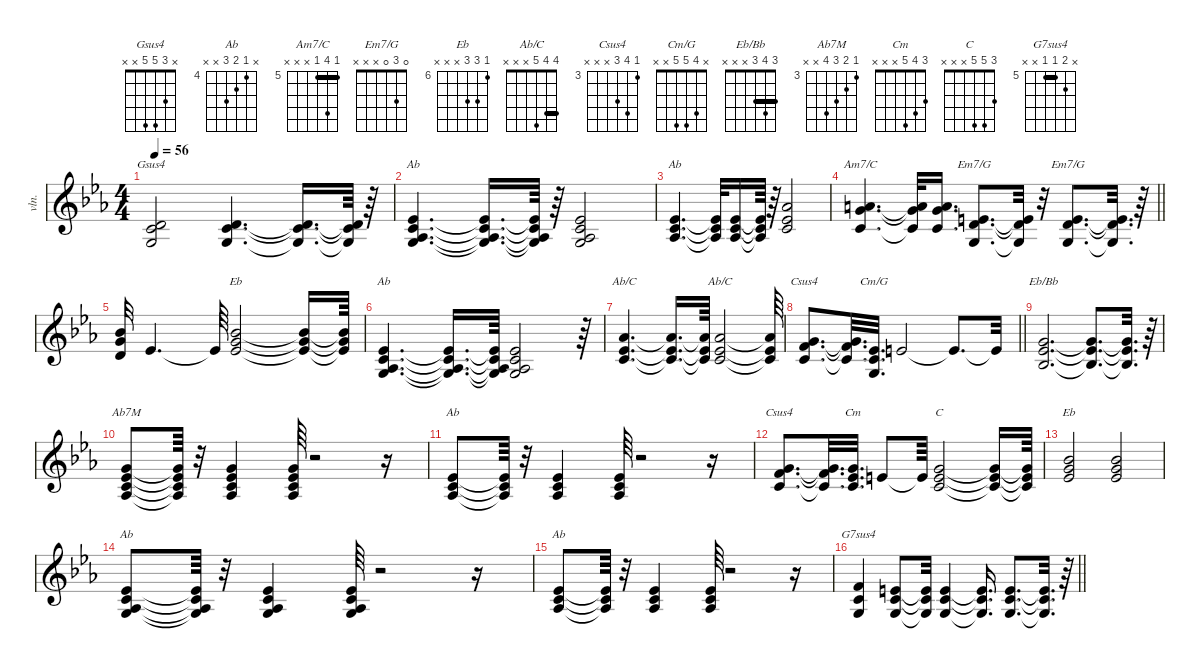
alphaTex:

\defaultSystemsLayout 4
\hideDynamics
\bracketExtendMode nobrackets
\otherSystemsTrackNameOrientation horizontal
\track ("Rock Organ" "vln.") {defaultSystemsLayout 4 solo instrument synthstrings1}
\staff {score}
\tuning (E4 B3 G3 D3 A2 E2)
\chord ("Gsus4" x 3 5 5 x x) {showfingering false}
\chord ("Ab" 4 4 5 6 6 4) {firstfret 4 barre (4 4)}
\chord ("Ab" x x x 13 15 16) {firstfret 13 showfingering false}
\chord ("Am7/C" 5 8 5 x x x) {firstfret 5 showfingering false barre 5}
\chord ("Em7/G" 0 3 0 x x x) {showfingering false}
\chord ("Eb" 6 8 8 x x x) {firstfret 6 showfingering false}
\chord ("Ab" 4 4 5 6 6 4) {firstfret 4 showfingering false barre (4 4)}
\chord ("Ab/C" x x 13 13 15 x) {firstfret 13 showfingering false barre 13}
\chord ("Ab/C" 4 4 5 x x x) {showfingering false barre 4}
\chord ("Csus4" 3 6 5 x x x) {firstfret 3 showfingering false}
\chord ("Cm/G" x 4 5 5 x x) {showfingering false}
\chord ("Eb/Bb" 3 4 3 x x x) {showfingering false barre 3}
\chord ("Ab7M" 3 4 5 6 x x) {firstfret 3 showfingering false}
\chord ("Ab" x 4 5 6 x x) {firstfret 4 showfingering false}
\chord ("Cm" 3 4 5 x x x) {showfingering false}
\chord ("C" 3 5 5 x x x) {showfingering false}
\chord ("G7sus4" x 6 5 5 x x) {firstfret 5 showfingering false barre 5}
\ts (4 4)
\beaming (8 2 2 2 2)
\tempo 56
\clef g2
\ks cminor
(3.2{acc forcenatural} 5.3{acc forcenatural} 5.4{acc forcenatural}).2{ch "Gsus4" dy f instrument synthstrings1 beam Up} (3.2{acc forcenatural} 5.3{acc forcenatural} 5.4{acc forcenatural}).4{d beam Up} (3.2{t acc forcenatural} 5.3{t acc forcenatural} 5.4{t acc forcenatural}).16{d beam Up} (3.2{t acc forcenatural} 5.3{t acc forcenatural} 5.4{t acc forcenatural}).64{beam Up} r.64{beam Up} |
(0.3{acc forcenatural} 13.4{acc b} 15.5{acc forcenatural} 16.6{acc b}).4{d ch "Ab" beam Up} (0.3{t acc forcenatural} 13.4{t acc b} 15.5{t acc forcenatural} 16.6{t acc b}).16{d beam Up} (0.3{t acc forcenatural} 13.4{t acc b} 15.5{t acc forcenatural} 16.6{t acc b}).64{beam Up} r.64{beam Up} (0.3{acc forcenatural} 13.4{acc b} 15.5{acc forcenatural} 16.6{acc b}).2{beam Up} |
(13.4{acc b} 15.5{acc forcenatural} 16.6{acc b}).4{d ch "Ab" beam Up} (13.4{t acc b} 15.5{t acc forcenatural} 16.6{t acc b}).32{beam Up} (4.2{acc b} 5.3{acc forcenatural} 6.4{acc b}).16{beam Up} (4.2{t acc b} 5.3{t acc forcenatural} 6.4{t acc b}).64{beam Up} r.64{beam Up} (4.1{acc b} 4.2{acc b} 5.3{acc forcenatural}).2{beam Up} |
\barLineRight lightlight
(5.1{acc forcenatural} 8.2{acc forcenatural} 5.3{acc forcenatural}).4{d ch "Am7/C" beam Up} (5.1{t acc forcenatural} 8.2{t acc forcenatural} 5.3{t acc forcenatural}).32{beam Up} (5.1{acc forcenatural} 8.2{acc forcenatural} 5.3{acc forcenatural}).16{d beam Up} (0.1{acc forcenatural} 3.2{acc forcenatural} 0.3{acc forcenatural}).8{d ch "Em7/G" beam Up} (0.1{t acc forcenatural} 3.2{t acc forcenatural} 0.3{t acc forcenatural}).32{beam Up} r.32{beam Up} (0.1{acc forcenatural} 3.2{acc forcenatural} 0.3{acc forcenatural}).8{d ch "Em7/G" beam Up} (0.1{t acc forcenatural} 3.2{t acc forcenatural} 0.3{t acc forcenatural}).32{d beam Up} r.64{beam Up} |
(6.1{acc b} 8.2{acc forcenatural} 7.3{acc forcenatural}).32{beam Up} 8.3{acc b}.4{d beam Up} 8.3{t acc b}.64{beam Up} (6.1{acc b} 8.2{acc forcenatural} 8.3{acc b}).2{ch "Eb" beam Up} (6.1{t acc b} 8.2{t acc forcenatural} 8.3{t acc b}).16{beam Up} (6.1{t acc b} 8.2{t acc forcenatural} 8.3{t acc b}).64{beam Up} |
(0.3{acc forcenatural} 13.4{acc b} 15.5{acc forcenatural} 16.6{acc b}).4{d ch "Ab" beam Up} (0.3{t acc forcenatural} 13.4{t acc b} 15.5{t acc forcenatural} 16.6{t acc b}).16{d beam Up} (0.3{t acc forcenatural} 13.4{t acc b} 15.5{t acc forcenatural} 16.6{t acc b}).64{beam Up} (0.3{acc forcenatural} 13.4{acc b} 15.5{acc forcenatural} 16.6{acc b}).2{beam Up} r.64{beam Up} |
(13.3{acc b} 13.4{acc b} 15.5{acc forcenatural}).4{d ch "Ab/C" beam Up} (13.3{t acc b} 13.4{t acc b} 15.5{t acc forcenatural}).16{d beam Up} (13.3{t acc b} 13.4{t acc b} 15.5{t acc forcenatural}).64{beam Up} (4.1{acc b} 4.2{acc b} 5.3{acc forcenatural}).2{ch "Ab/C" beam Up} (4.1{t acc b} 4.2{t acc b} 5.3{t acc forcenatural}).64{beam Up} |
\barLineRight lightlight
(3.1{acc forcenatural} 6.2{acc forcenatural} 5.3{acc forcenatural}).8{d ch "Csus4" beam Up} (3.1{t acc forcenatural} 6.2{t acc forcenatural} 5.3{t acc forcenatural}).32{d beam Up} (4.2{acc b} 5.3{acc forcenatural} 5.4{acc forcenatural}).32{d ch "Cm/G" beam Up} 5.2{acc forcenatural}.2{beam Up} 5.2{t acc forcenatural}.8{d beam Up} 5.2{t acc forcenatural}.32{beam Up} |
(3.1{acc forcenatural} 4.2{acc b} 3.3{acc b}).2{d ch "Eb/Bb" beam Up} (3.1{t acc forcenatural} 4.2{t acc b} 3.3{t acc b}).8{d beam Up} (3.1{t acc forcenatural} 4.2{t acc b} 3.3{t acc b}).32{d beam Up} r.64{beam Up} |
(3.1{acc forcenatural} 4.2{acc b} 5.3{acc forcenatural} 6.4{acc b}).8{ch "Ab7M" beam Up} (3.1{t acc forcenatural} 4.2{t acc b} 5.3{t acc forcenatural} 6.4{t acc b}).64{beam Up} r.32{beam Up} (3.1{acc forcenatural} 4.2{acc b} 5.3{acc forcenatural} 6.4{acc b}).4{beam Up} (3.1{acc forcenatural} 4.2{acc b} 5.3{acc forcenatural} 6.4{acc b}).64{beam Up} r.2{beam Up} r.16{beam Up} |
(4.2{acc b} 5.3{acc forcenatural} 6.4{acc b}).8{ch "Ab" beam Up} (4.2{t acc b} 5.3{t acc forcenatural} 6.4{t acc b}).64{beam Up} r.32{beam Up} (4.2{acc b} 5.3{acc forcenatural} 6.4{acc b}).4{beam Up} (4.2{acc b} 5.3{acc forcenatural} 6.4{acc b}).64{beam Up} r.2{beam Up} r.16{beam Up} |
(3.1{acc forcenatural} 6.2{acc forcenatural} 5.3{acc forcenatural}).8{d ch "Csus4" beam Up} (3.1{t acc forcenatural} 6.2{t acc forcenatural} 5.3{t acc forcenatural}).32{d beam Up} (3.1{acc forcenatural} 4.2{acc b} 5.3{acc forcenatural}).32{d ch "Cm" beam Up} 0.1{acc forcenatural}.8{beam Up} 0.1{t acc forcenatural}.64{beam Up} (3.1{acc forcenatural} 5.2{acc forcenatural} 5.3{acc forcenatural}).2{ch "C" beam Up} (3.1{t acc forcenatural} 5.2{t acc forcenatural} 5.3{t acc forcenatural}).16{beam Up} (3.1{t acc forcenatural} 5.2{t acc forcenatural} 5.3{t acc forcenatural}).64{beam Up} |
(6.1{acc b} 8.2{acc forcenatural} 8.3{acc b}).2{ch "Eb" beam Up} (6.1{acc b} 8.2{acc forcenatural} 8.3{acc b}).2{beam Up} |
(0.3{acc forcenatural} 13.4{acc b} 15.5{acc forcenatural} 16.6{acc b}).8{ch "Ab" beam Up} (0.3{t acc forcenatural} 13.4{t acc b} 15.5{t acc forcenatural} 16.6{t acc b}).64{beam Up} r.32{beam Up} (0.3{acc forcenatural} 13.4{acc b} 15.5{acc forcenatural} 16.6{acc b}).4{beam Up} (0.3{acc forcenatural} 13.4{acc b} 15.5{acc forcenatural} 16.6{acc b}).64{beam Up} r.2{beam Up} r.16{beam Up} |
(13.4{acc b} 15.5{acc forcenatural} 16.6{acc b}).8{ch "Ab" beam Up} (13.4{t acc b} 15.5{t acc forcenatural} 16.6{t acc b}).64{beam Up} r.32{beam Up} (4.2{acc b} 5.3{acc forcenatural} 6.4{acc b}).4{beam Up} (4.2{acc b} 5.3{acc forcenatural} 6.4{acc b}).64{beam Up} r.2{beam Up} r.16{beam Up} |
\barLineRight lightlight
(6.2{acc forcenatural} 5.3{acc forcenatural} 5.4{acc forcenatural}).4{ch "G7sus4" beam Up} (5.2{acc forcenatural} 5.3{acc forcenatural} 5.4{acc forcenatural}).8{beam Up} (5.2{t acc forcenatural} 5.3{t acc forcenatural} 5.4{t acc forcenatural}).32{beam Up} (5.2{acc forcenatural} 5.3{acc forcenatural} 5.4{acc forcenatural}).4{beam Up} (5.2{t acc forcenatural} 5.3{t acc forcenatural} 5.4{t acc forcenatural}).16{d beam Up} (5.2{acc forcenatural} 5.3{acc forcenatural} 5.4{acc forcenatural}).8{d beam Up} (5.2{t acc forcenatural} 5.3{t acc forcenatural} 5.4{t acc forcenatural}).32{d beam Up} r.64{beam Up}
